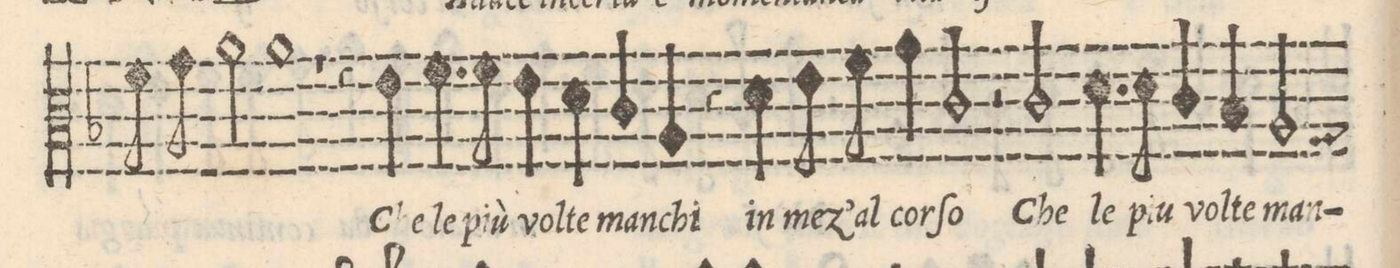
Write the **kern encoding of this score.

**kern	**text
*I"QVINTO	*
*clefC3	*
*k[b-]	*
*met(C)	*
*M2/1	*
8f\	-ta
8g\	-nea
2a\	vi-
1a	-ta
*	*Xij
=6-	=6-
1r	.
4r	.
4e\	Che
4.f\	le
8f\	più
=7-	=7-
4e\	vol-
4d\	-te
4cny/	man-
4A/	-chi
4r	.
4d\	in
8e\	me-
8f\	-z'_al
4g\	cor-
=8-	=8-
2c/	-ſo
2r	.
2c/	Che
4.d\	le
8d\	piu
=9-	=9-
4c/	vol-
4B-/	-te
2A/	man-
*-	*-
